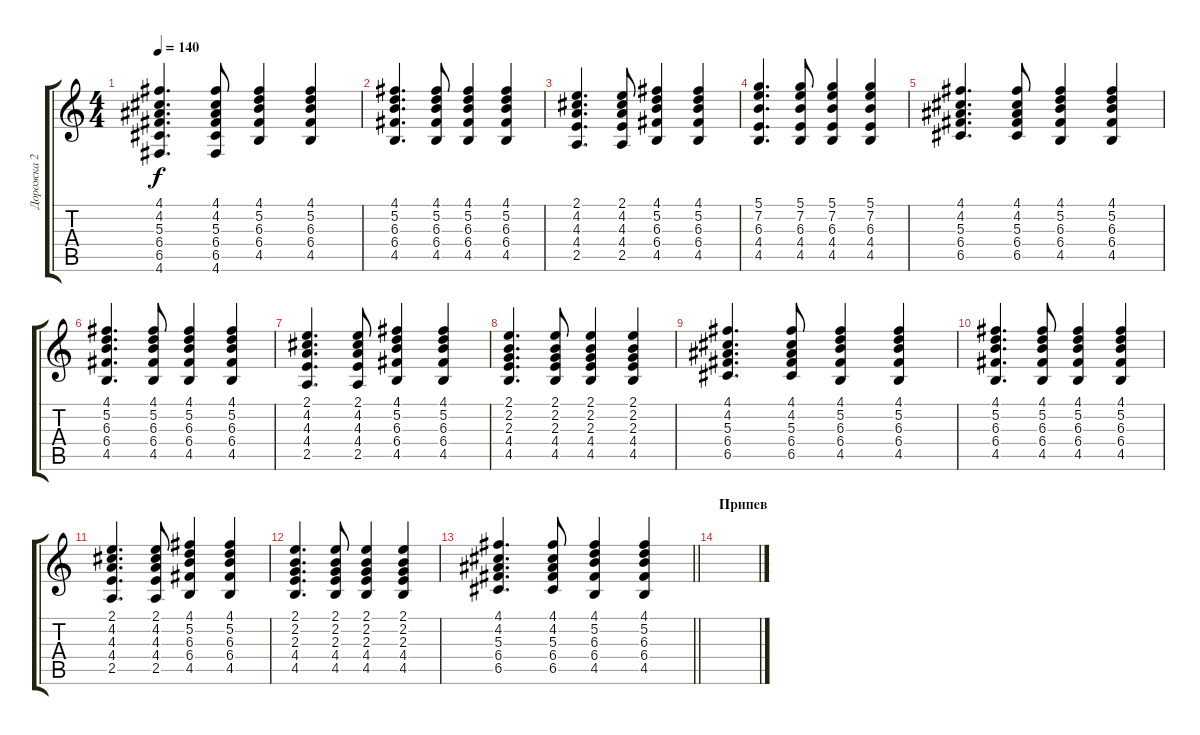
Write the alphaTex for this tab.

\track ("Дорожка 2" "Дорожка 2") {instrument acousticguitarsteel}
\staff {score tabs}
\tuning (D4 A3 F3 C3 G2 D2) {hide}
\ts (4 4)
\tempo 140
\clef g2
\ks c
(4.1 4.2 5.3 6.4 6.5 4.6).4{d dy f} (4.1 4.2 5.3 6.4 6.5 4.6).8 (4.1 5.2 6.3 6.4 4.5).4 (4.1 5.2 6.3 6.4 4.5).4 |
(4.1 5.2 6.3 6.4 4.5).4{d} (4.1 5.2 6.3 6.4 4.5).8 (4.1 5.2 6.3 6.4 4.5).4 (4.1 5.2 6.3 6.4 4.5).4 |
(2.1 4.2 4.3 4.4 2.5).4{d} (2.1 4.2 4.3 4.4 2.5).8 (4.1 5.2 6.3 6.4 4.5).4 (4.1 5.2 6.3 6.4 4.5).4 |
(5.1 7.2 6.3 4.4 4.5).4{d} (5.1 7.2 6.3 4.4 4.5).8 (5.1 7.2 6.3 4.4 4.5).4 (5.1 7.2 6.3 4.4 4.5).4 |
(4.1 4.2 5.3 6.4 6.5).4{d} (4.1 4.2 5.3 6.4 6.5).8 (4.1 5.2 6.3 6.4 4.5).4 (4.1 5.2 6.3 6.4 4.5).4 |
(4.1 5.2 6.3 6.4 4.5).4{d} (4.1 5.2 6.3 6.4 4.5).8 (4.1 5.2 6.3 6.4 4.5).4 (4.1 5.2 6.3 6.4 4.5).4 |
(2.1 4.2 4.3 4.4 2.5).4{d} (2.1 4.2 4.3 4.4 2.5).8 (4.1 5.2 6.3 6.4 4.5).4 (4.1 5.2 6.3 6.4 4.5).4 |
(2.1 2.2 2.3 4.4 4.5).4{d} (2.1 2.2 2.3 4.4 4.5).8 (2.1 2.2 2.3 4.4 4.5).4 (2.1 2.2 2.3 4.4 4.5).4 |
(4.1 4.2 5.3 6.4 6.5).4{d} (4.1 4.2 5.3 6.4 6.5).8 (4.1 5.2 6.3 6.4 4.5).4 (4.1 5.2 6.3 6.4 4.5).4 |
(4.1 5.2 6.3 6.4 4.5).4{d} (4.1 5.2 6.3 6.4 4.5).8 (4.1 5.2 6.3 6.4 4.5).4 (4.1 5.2 6.3 6.4 4.5).4 |
(2.1 4.2 4.3 4.4 2.5).4{d} (2.1 4.2 4.3 4.4 2.5).8 (4.1 5.2 6.3 6.4 4.5).4 (4.1 5.2 6.3 6.4 4.5).4 |
(2.1 2.2 2.3 4.4 4.5).4{d} (2.1 2.2 2.3 4.4 4.5).8 (2.1 2.2 2.3 4.4 4.5).4 (2.1 2.2 2.3 4.4 4.5).4 |
\barLineRight lightlight
(4.1 4.2 5.3 6.4 6.5).4{d} (4.1 4.2 5.3 6.4 6.5).8 (4.1 5.2 6.3 6.4 4.5).4 (4.1 5.2 6.3 6.4 4.5).4 |
\section ("" "Припев")
